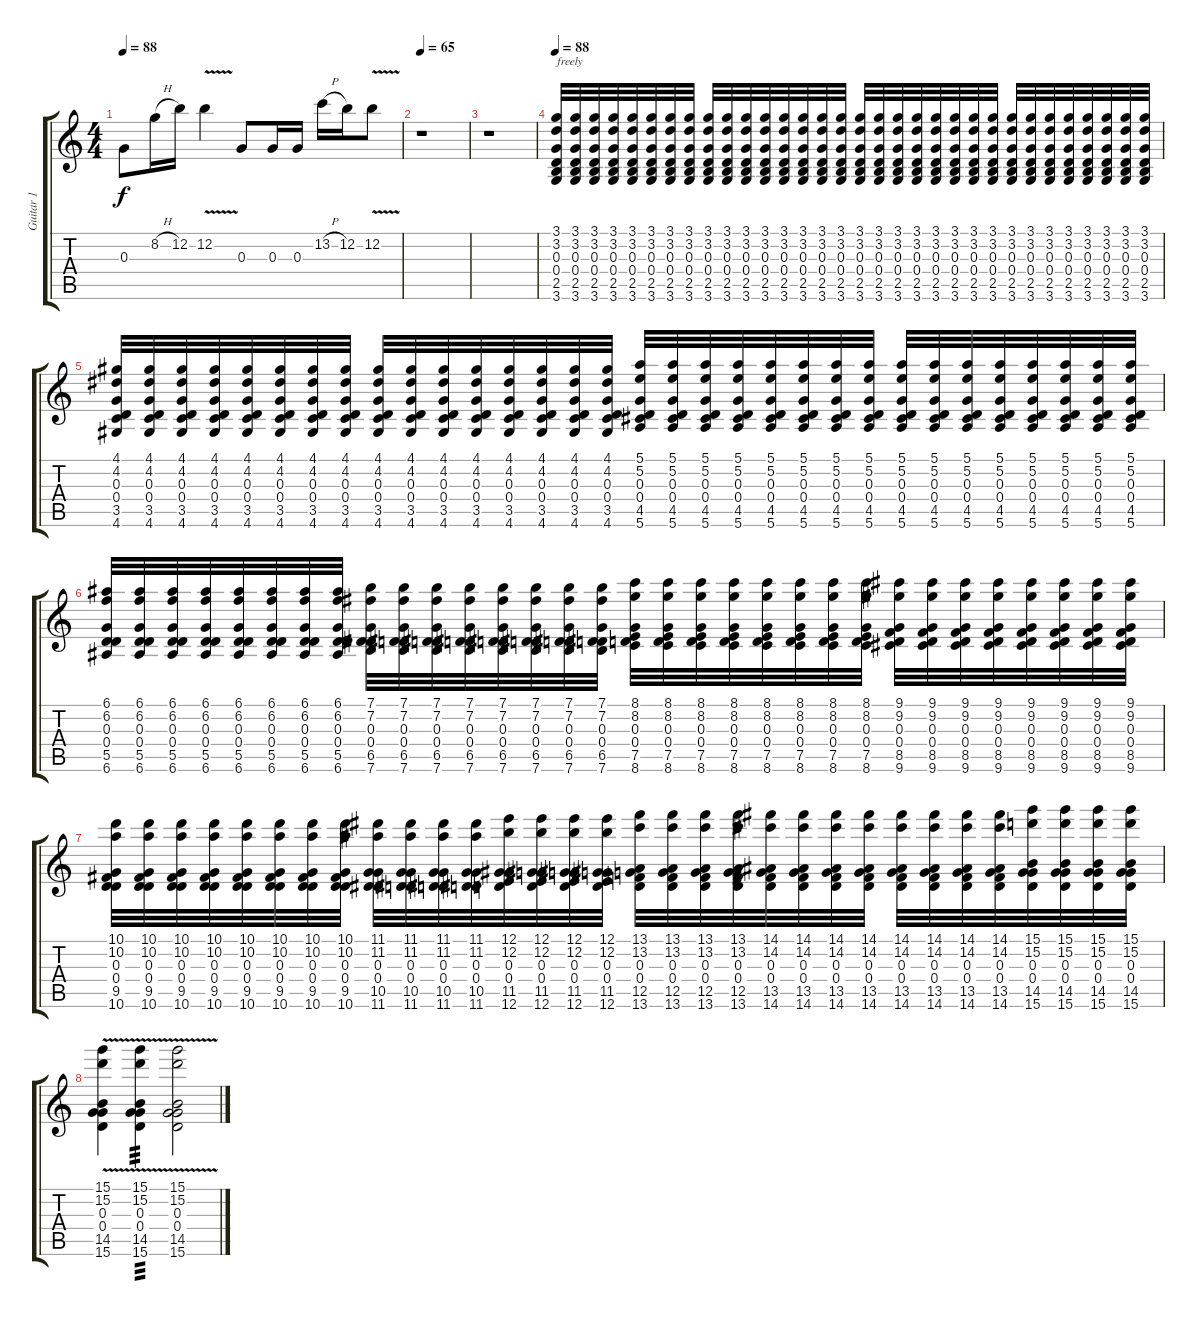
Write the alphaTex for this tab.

\track ("Guitar 1" "Guitar 1") {instrument distortionguitar}
\staff {score tabs}
\tuning (E4 B3 G3 D3 A2 E2) {hide}
\ts (4 4)
\tempo 88
\clef g2
\ks c
0.3.8{dy f} 8.2{h}.16 12.2.16 12.2{v}.4 0.3.8 0.3.16 0.3.16 13.2{h}.16 12.2.16 12.2{v}.8 |
\tempo 65
r.1 |
r.1 |
\tempo 88
(3.1 3.2 0.3 0.4 2.5 3.6).32{txt "freely"} (3.1 3.2 0.3 0.4 2.5 3.6).32 (3.1 3.2 0.3 0.4 2.5 3.6).32 (3.1 3.2 0.3 0.4 2.5 3.6).32 (3.1 3.2 0.3 0.4 2.5 3.6).32 (3.1 3.2 0.3 0.4 2.5 3.6).32 (3.1 3.2 0.3 0.4 2.5 3.6).32 (3.1 3.2 0.3 0.4 2.5 3.6).32 (3.1 3.2 0.3 0.4 2.5 3.6).32 (3.1 3.2 0.3 0.4 2.5 3.6).32 (3.1 3.2 0.3 0.4 2.5 3.6).32 (3.1 3.2 0.3 0.4 2.5 3.6).32 (3.1 3.2 0.3 0.4 2.5 3.6).32 (3.1 3.2 0.3 0.4 2.5 3.6).32 (3.1 3.2 0.3 0.4 2.5 3.6).32 (3.1 3.2 0.3 0.4 2.5 3.6).32 (3.1 3.2 0.3 0.4 2.5 3.6).32 (3.1 3.2 0.3 0.4 2.5 3.6).32 (3.1 3.2 0.3 0.4 2.5 3.6).32 (3.1 3.2 0.3 0.4 2.5 3.6).32 (3.1 3.2 0.3 0.4 2.5 3.6).32 (3.1 3.2 0.3 0.4 2.5 3.6).32 (3.1 3.2 0.3 0.4 2.5 3.6).32 (3.1 3.2 0.3 0.4 2.5 3.6).32 (3.1 3.2 0.3 0.4 2.5 3.6).32 (3.1 3.2 0.3 0.4 2.5 3.6).32 (3.1 3.2 0.3 0.4 2.5 3.6).32 (3.1 3.2 0.3 0.4 2.5 3.6).32 (3.1 3.2 0.3 0.4 2.5 3.6).32 (3.1 3.2 0.3 0.4 2.5 3.6).32 (3.1 3.2 0.3 0.4 2.5 3.6).32 (3.1 3.2 0.3 0.4 2.5 3.6).32 |
(4.1 4.2 0.3 0.4 3.5 4.6).32 (4.1 4.2 0.3 0.4 3.5 4.6).32 (4.1 4.2 0.3 0.4 3.5 4.6).32 (4.1 4.2 0.3 0.4 3.5 4.6).32 (4.1 4.2 0.3 0.4 3.5 4.6).32 (4.1 4.2 0.3 0.4 3.5 4.6).32 (4.1 4.2 0.3 0.4 3.5 4.6).32 (4.1 4.2 0.3 0.4 3.5 4.6).32 (4.1 4.2 0.3 0.4 3.5 4.6).32 (4.1 4.2 0.3 0.4 3.5 4.6).32 (4.1 4.2 0.3 0.4 3.5 4.6).32 (4.1 4.2 0.3 0.4 3.5 4.6).32 (4.1 4.2 0.3 0.4 3.5 4.6).32 (4.1 4.2 0.3 0.4 3.5 4.6).32 (4.1 4.2 0.3 0.4 3.5 4.6).32 (4.1 4.2 0.3 0.4 3.5 4.6).32 (5.1 5.2 0.3 0.4 4.5 5.6).32 (5.1 5.2 0.3 0.4 4.5 5.6).32 (5.1 5.2 0.3 0.4 4.5 5.6).32 (5.1 5.2 0.3 0.4 4.5 5.6).32 (5.1 5.2 0.3 0.4 4.5 5.6).32 (5.1 5.2 0.3 0.4 4.5 5.6).32 (5.1 5.2 0.3 0.4 4.5 5.6).32 (5.1 5.2 0.3 0.4 4.5 5.6).32 (5.1 5.2 0.3 0.4 4.5 5.6).32 (5.1 5.2 0.3 0.4 4.5 5.6).32 (5.1 5.2 0.3 0.4 4.5 5.6).32 (5.1 5.2 0.3 0.4 4.5 5.6).32 (5.1 5.2 0.3 0.4 4.5 5.6).32 (5.1 5.2 0.3 0.4 4.5 5.6).32 (5.1 5.2 0.3 0.4 4.5 5.6).32 (5.1 5.2 0.3 0.4 4.5 5.6).32 |
(6.1 6.2 0.3 0.4 5.5 6.6).32 (6.1 6.2 0.3 0.4 5.5 6.6).32 (6.1 6.2 0.3 0.4 5.5 6.6).32 (6.1 6.2 0.3 0.4 5.5 6.6).32 (6.1 6.2 0.3 0.4 5.5 6.6).32 (6.1 6.2 0.3 0.4 5.5 6.6).32 (6.1 6.2 0.3 0.4 5.5 6.6).32 (6.1 6.2 0.3 0.4 5.5 6.6).32 (7.1 7.2 0.3 0.4 6.5 7.6).32 (7.1 7.2 0.3 0.4 6.5 7.6).32 (7.1 7.2 0.3 0.4 6.5 7.6).32 (7.1 7.2 0.3 0.4 6.5 7.6).32 (7.1 7.2 0.3 0.4 6.5 7.6).32 (7.1 7.2 0.3 0.4 6.5 7.6).32 (7.1 7.2 0.3 0.4 6.5 7.6).32 (7.1 7.2 0.3 0.4 6.5 7.6).32 (8.1 8.2 0.3 0.4 7.5 8.6).32 (8.1 8.2 0.3 0.4 7.5 8.6).32 (8.1 8.2 0.3 0.4 7.5 8.6).32 (8.1 8.2 0.3 0.4 7.5 8.6).32 (8.1 8.2 0.3 0.4 7.5 8.6).32 (8.1 8.2 0.3 0.4 7.5 8.6).32 (8.1 8.2 0.3 0.4 7.5 8.6).32 (8.1 8.2 0.3 0.4 7.5 8.6).32 (9.1 9.2 0.3 0.4 8.5 9.6).32 (9.1 9.2 0.3 0.4 8.5 9.6).32 (9.1 9.2 0.3 0.4 8.5 9.6).32 (9.1 9.2 0.3 0.4 8.5 9.6).32 (9.1 9.2 0.3 0.4 8.5 9.6).32 (9.1 9.2 0.3 0.4 8.5 9.6).32 (9.1 9.2 0.3 0.4 8.5 9.6).32 (9.1 9.2 0.3 0.4 8.5 9.6).32 |
(10.1 10.2 0.3 0.4 9.5 10.6).32 (10.1 10.2 0.3 0.4 9.5 10.6).32 (10.1 10.2 0.3 0.4 9.5 10.6).32 (10.1 10.2 0.3 0.4 9.5 10.6).32 (10.1 10.2 0.3 0.4 9.5 10.6).32 (10.1 10.2 0.3 0.4 9.5 10.6).32 (10.1 10.2 0.3 0.4 9.5 10.6).32 (10.1 10.2 0.3 0.4 9.5 10.6).32 (11.1 11.2 0.3 0.4 10.5 11.6).32 (11.1 11.2 0.3 0.4 10.5 11.6).32 (11.1 11.2 0.3 0.4 10.5 11.6).32 (11.1 11.2 0.3 0.4 10.5 11.6).32 (12.1 12.2 0.3 0.4 11.5 12.6).32 (12.1 12.2 0.3 0.4 11.5 12.6).32 (12.1 12.2 0.3 0.4 11.5 12.6).32 (12.1 12.2 0.3 0.4 11.5 12.6).32 (13.1 13.2 0.3 0.4 12.5 13.6).32 (13.1 13.2 0.3 0.4 12.5 13.6).32 (13.1 13.2 0.3 0.4 12.5 13.6).32 (13.1 13.2 0.3 0.4 12.5 13.6).32 (14.1 14.2 0.3 0.4 13.5 14.6).32 (14.1 14.2 0.3 0.4 13.5 14.6).32 (14.1 14.2 0.3 0.4 13.5 14.6).32 (14.1 14.2 0.3 0.4 13.5 14.6).32 (14.1 14.2 0.3 0.4 13.5 14.6).32 (14.1 14.2 0.3 0.4 13.5 14.6).32 (14.1 14.2 0.3 0.4 13.5 14.6).32 (14.1 14.2 0.3 0.4 13.5 14.6).32 (15.1 15.2 0.3 0.4 14.5 15.6).32 (15.1 15.2 0.3 0.4 14.5 15.6).32 (15.1 15.2 0.3 0.4 14.5 15.6).32 (15.1 15.2 0.3 0.4 14.5 15.6).32 |
(15.1 15.2 0.3{v} 0.4 14.5 15.6).4 (15.1 15.2 0.3{v} 0.4 14.5 15.6).4{tp 3} (15.1{v} 15.2{v} 0.3{v} 0.4{v} 14.5{v} 15.6{v}).2
